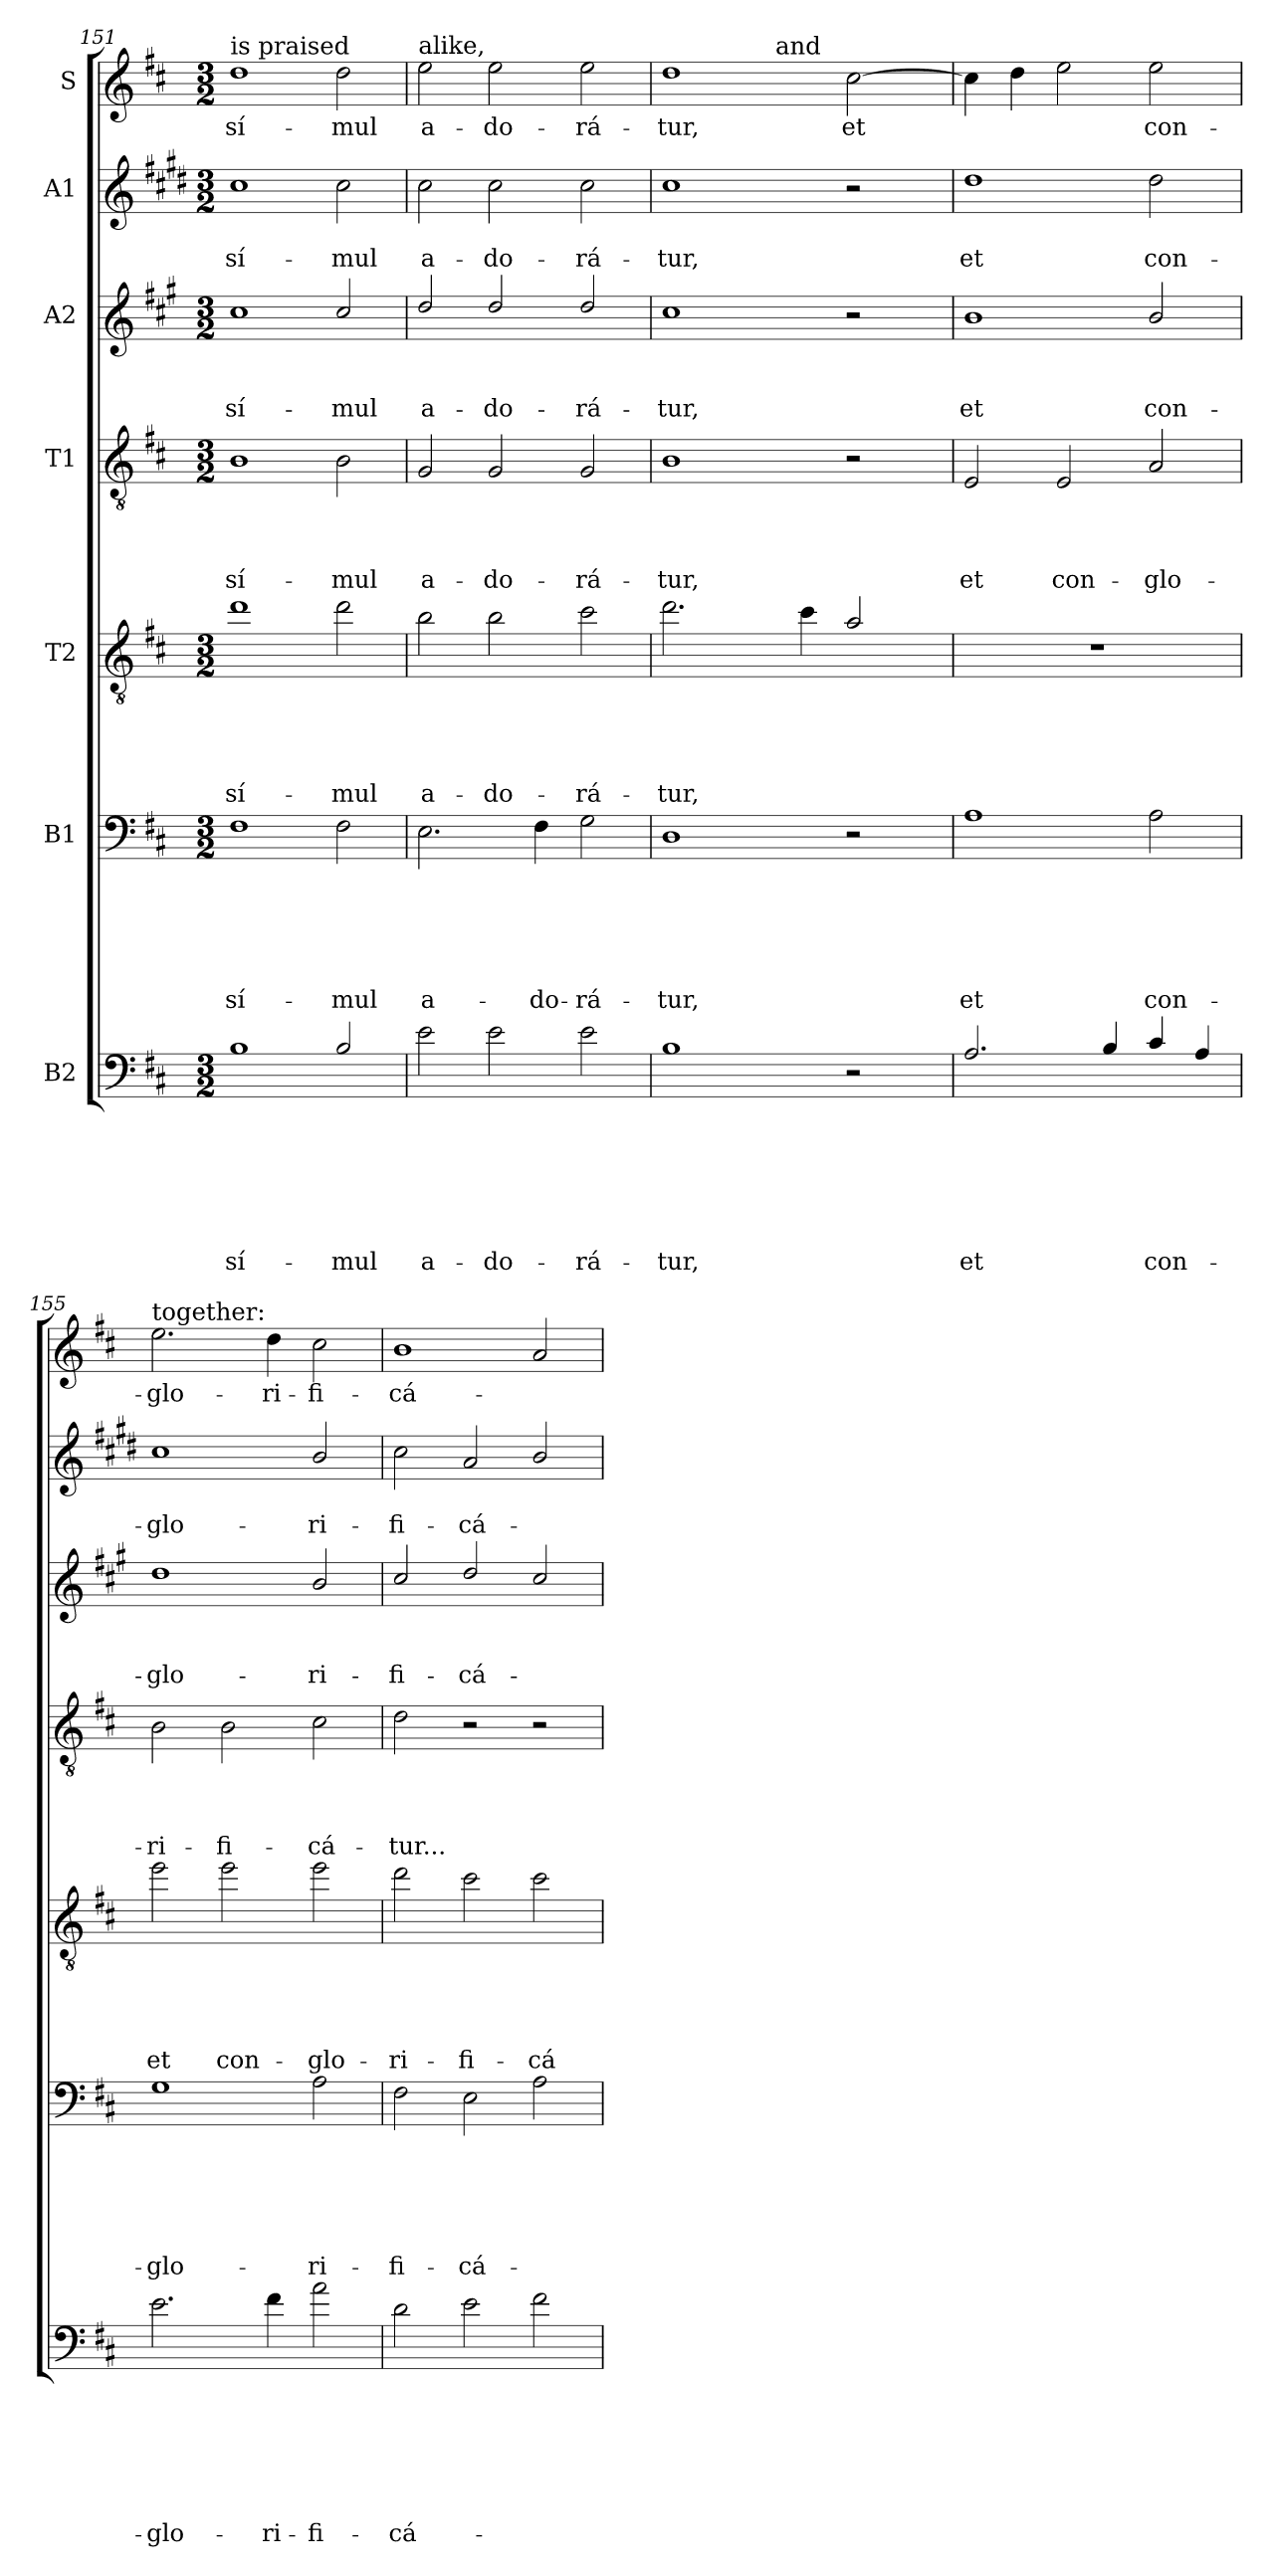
**kern	**text	**text	**text	**text	**text	**text	**text	**kern	**text	**text	**text	**text	**text	**text	**kern	**text	**text	**text	**text	**text	**kern	**text	**text	**text	**text	**kern	**text	**text	**text	**kern	**text	**text	**kern	**text
*part7	*part7	*part7	*part7	*part7	*part7	*part7	*part7	*part6	*part6	*part6	*part6	*part6	*part6	*part6	*part5	*part5	*part5	*part5	*part5	*part5	*part4	*part4	*part4	*part4	*part4	*part3	*part3	*part3	*part3	*part2	*part2	*part2	*part1	*part1
*staff7	*staff7	*staff7	*staff7	*staff7	*staff7	*staff7	*staff7	*staff6	*staff6	*staff6	*staff6	*staff6	*staff6	*staff6	*staff5	*staff5	*staff5	*staff5	*staff5	*staff5	*staff4	*staff4	*staff4	*staff4	*staff4	*staff3	*staff3	*staff3	*staff3	*staff2	*staff2	*staff2	*staff1	*staff1
*I"B2	*	*	*	*	*	*	*	*I"B1	*	*	*	*	*	*	*I"T2	*	*	*	*	*	*I"T1	*	*	*	*	*I"A2	*	*	*	*I"A1	*	*	*I"S	*
*clefF4	*	*	*	*	*	*	*	*clefF4	*	*	*	*	*	*	*clefGv2	*	*	*	*	*	*clefGv2	*	*	*	*	*clefG2	*	*	*	*clefG2	*	*	*clefG2	*
*ITrd7c12	*	*	*	*	*	*	*	*	*	*	*	*	*	*	*ITrd8c14	*	*	*	*	*	*	*	*	*	*	*ITrd4c7	*	*	*	*ITrd1c2	*	*	*	*
*k[f#c#]	*	*	*	*	*	*	*	*k[f#c#]	*	*	*	*	*	*	*k[f#c#]	*	*	*	*	*	*k[f#c#]	*	*	*	*	*k[f#c#]	*	*	*	*k[f#c#]	*	*	*k[f#c#]	*
*D:	*	*	*	*	*	*	*	*D:	*	*	*	*	*	*	*D:	*	*	*	*	*	*D:	*	*	*	*	*D:	*	*	*	*D:	*	*	*D:	*
*M3/2	*	*	*	*	*	*	*	*M3/2	*	*	*	*	*	*	*M3/2	*	*	*	*	*	*M3/2	*	*	*	*	*M3/2	*	*	*	*M3/2	*	*	*M3/2	*
=151	=151	=151	=151	=151	=151	=151	=151	=151	=151	=151	=151	=151	=151	=151	=151	=151	=151	=151	=151	=151	=151	=151	=151	=151	=151	=151	=151	=151	=151	=151	=151	=151	=151	=151
!	!	!	!	!	!	!	!	!	!	!	!	!	!	!	!	!	!	!	!	!	!	!	!	!	!	!	!	!	!	!	!	!	!LO:TX:a:t=is praised	!
!	!	!	!	!	!	!	!LO:LY:b	!	!	!	!	!	!	!LO:LY:b	!	!	!	!	!	!LO:LY:b	!	!	!	!	!LO:LY:b	!	!	!	!LO:LY:b	!	!	!LO:LY:b	!	!LO:LY:b
1BB	.	.	.	.	.	.	sí-	1F#	.	.	.	.	.	sí-	1d	.	.	.	.	sí-	1B	.	.	.	sí-	1f#	.	.	sí-	1b	.	sí-	1dd	sí-
!	!	!	!	!	!	!	!LO:LY:b	!	!	!	!	!	!	!LO:LY:b	!	!	!	!	!	!LO:LY:b	!	!	!	!	!LO:LY:b	!	!	!	!LO:LY:b	!	!	!LO:LY:b	!	!LO:LY:b
2BB/	.	.	.	.	.	.	-mul	2F#\	.	.	.	.	.	-mul	2d\	.	.	.	.	-mul	2B\	.	.	.	-mul	2f#/	.	.	-mul	2b\	.	-mul	2dd\	-mul
=152	=152	=152	=152	=152	=152	=152	=152	=152	=152	=152	=152	=152	=152	=152	=152	=152	=152	=152	=152	=152	=152	=152	=152	=152	=152	=152	=152	=152	=152	=152	=152	=152	=152	=152
!	!	!	!	!	!	!	!	!	!	!	!	!	!	!	!	!	!	!	!	!	!	!	!	!	!	!	!	!	!	!	!	!	!LO:TX:a:t=alike,	!
!	!	!	!	!	!	!	!LO:LY:b	!	!	!	!	!	!	!LO:LY:b	!	!	!	!	!	!LO:LY:b	!	!	!	!	!LO:LY:b	!	!	!	!LO:LY:b	!	!	!LO:LY:b	!	!LO:LY:b
2E\	.	.	.	.	.	.	a-	2.E\	.	.	.	.	.	a-	2B\	.	.	.	.	a-	2G/	.	.	.	a-	2g/	.	.	a-	2b\	.	a-	2ee\	a-
!	!	!	!	!	!	!	!LO:LY:b	!	!	!	!	!	!	!	!	!	!	!	!	!LO:LY:b	!	!	!	!	!LO:LY:b	!	!	!	!LO:LY:b	!	!	!LO:LY:b	!	!LO:LY:b
2E\	.	.	.	.	.	.	-do-	.	.	.	.	.	.	.	2B\	.	.	.	.	-do-	2G/	.	.	.	-do-	2g/	.	.	-do-	2b\	.	-do-	2ee\	-do-
!	!	!	!	!	!	!	!	!	!	!	!	!	!	!LO:LY:b	!	!	!	!	!	!	!	!	!	!	!	!	!	!	!	!	!	!	!	!
.	.	.	.	.	.	.	.	4F#\	.	.	.	.	.	-do-	.	.	.	.	.	.	.	.	.	.	.	.	.	.	.	.	.	.	.	.
!	!	!	!	!	!	!	!LO:LY:b	!	!	!	!	!	!	!LO:LY:b	!	!	!	!	!	!LO:LY:b	!	!	!	!	!LO:LY:b	!	!	!	!LO:LY:b	!	!	!LO:LY:b	!	!LO:LY:b
2E\	.	.	.	.	.	.	-rá-	2G\	.	.	.	.	.	-rá-	2c#\	.	.	.	.	-rá-	2G/	.	.	.	-rá-	2g/	.	.	-rá-	2b\	.	-rá-	2ee\	-rá-
!!LO:PB:g=z
=153	=153	=153	=153	=153	=153	=153	=153	=153	=153	=153	=153	=153	=153	=153	=153	=153	=153	=153	=153	=153	=153	=153	=153	=153	=153	=153	=153	=153	=153	=153	=153	=153	=153	=153
!	!	!	!	!	!	!	!LO:LY:b	!	!	!	!	!	!	!LO:LY:b	!	!	!	!	!	!LO:LY:b	!	!	!	!	!LO:LY:b	!	!	!	!LO:LY:b	!	!	!LO:LY:b	!	!LO:LY:b
*	*	*	*	*	*	*	*	*	*	*	*	*	*	*	*	*	*	*	*	*	*	*	*	*	*	*	*	*	*	*	*	*	*^	*
1BB	.	.	.	.	.	.	-tur,	1D	.	.	.	.	.	-tur,	2.d\	.	.	.	.	-tur,	1B	.	.	.	-tur,	1f#	.	.	-tur,	1b	.	-tur,	1dd	2ryy	-tur,
.	.	.	.	.	.	.	.	.	.	.	.	.	.	.	.	.	.	.	.	.	.	.	.	.	.	.	.	.	.	.	.	.	.	8ryy	.
.	.	.	.	.	.	.	.	.	.	.	.	.	.	.	.	.	.	.	.	.	.	.	.	.	.	.	.	.	.	.	.	.	.	32ryy	.
!	!	!	!	!	!	!	!	!	!	!	!	!	!	!	!	!	!	!	!	!	!	!	!	!	!	!	!	!	!	!	!	!	!	!LO:TX:a:t=and	!
.	.	.	.	.	.	.	.	.	.	.	.	.	.	.	.	.	.	.	.	.	.	.	.	.	.	.	.	.	.	.	.	.	.	2ryy	.
.	.	.	.	.	.	.	.	.	.	.	.	.	.	.	4c#\	.	.	.	.	.	.	.	.	.	.	.	.	.	.	.	.	.	.	.	.
!	!	!	!	!	!	!	!	!	!	!	!	!	!	!	!	!	!	!	!	!	!	!	!	!	!	!	!	!	!	!	!	!	!	!	!LO:LY:b
2r	.	.	.	.	.	.	.	2r	.	.	.	.	.	.	2A/	.	.	.	.	.	2r	.	.	.	.	2r	.	.	.	2r	.	.	[2cc#\	.	et
.	.	.	.	.	.	.	.	.	.	.	.	.	.	.	.	.	.	.	.	.	.	.	.	.	.	.	.	.	.	.	.	.	.	4ryy	.
.	.	.	.	.	.	.	.	.	.	.	.	.	.	.	.	.	.	.	.	.	.	.	.	.	.	.	.	.	.	.	.	.	.	16.ryy	.
=154	=154	=154	=154	=154	=154	=154	=154	=154	=154	=154	=154	=154	=154	=154	=154	=154	=154	=154	=154	=154	=154	=154	=154	=154	=154	=154	=154	=154	=154	=154	=154	=154	=154	=154	=154
!	!	!	!	!	!	!	!	!	!	!	!	!	!	!	!	!	!	!	!	!	!	!	!	!	!	!	!	!	!	!	!	!	!LO:TX:a:t=glorified	!	!
!	!	!	!	!	!	!	!LO:LY:b	!	!	!	!	!	!	!LO:LY:b	!	!	!	!	!	!	!	!	!	!	!LO:LY:b	!	!	!	!LO:LY:b	!	!	!LO:LY:b	!	!	!
*	*	*	*	*	*	*	*	*	*	*	*	*	*	*	*	*	*	*	*	*	*	*	*	*	*	*	*	*	*	*	*	*	*v	*v	*
2.AA/	.	.	.	.	.	.	et	1A	.	.	.	.	.	et	1.r	.	.	.	.	.	2E/	.	.	.	et	1e	.	.	et	1cc#	.	et	4cc#\]	.
.	.	.	.	.	.	.	.	.	.	.	.	.	.	.	.	.	.	.	.	.	.	.	.	.	.	.	.	.	.	.	.	.	4dd\	.
!	!	!	!	!	!	!	!	!	!	!	!	!	!	!	!	!	!	!	!	!	!	!	!	!	!LO:LY:b	!	!	!	!	!	!	!	!	!
.	.	.	.	.	.	.	.	.	.	.	.	.	.	.	.	.	.	.	.	.	2E/	.	.	.	con-	.	.	.	.	.	.	.	2ee\	.
4BB/	.	.	.	.	.	.	.	.	.	.	.	.	.	.	.	.	.	.	.	.	.	.	.	.	.	.	.	.	.	.	.	.	.	.
!	!	!	!	!	!	!	!LO:LY:b	!	!	!	!	!	!	!LO:LY:b	!	!	!	!	!	!	!	!	!	!	!LO:LY:b	!	!	!	!LO:LY:b	!	!	!LO:LY:b	!	!LO:LY:b
4C#/	.	.	.	.	.	.	con-	2A\	.	.	.	.	.	con-	.	.	.	.	.	.	2A/	.	.	.	-glo-	2e/	.	.	con-	2cc#\	.	con-	2ee\	con-
4AA/	.	.	.	.	.	.	.	.	.	.	.	.	.	.	.	.	.	.	.	.	.	.	.	.	.	.	.	.	.	.	.	.	.	.
=155	=155	=155	=155	=155	=155	=155	=155	=155	=155	=155	=155	=155	=155	=155	=155	=155	=155	=155	=155	=155	=155	=155	=155	=155	=155	=155	=155	=155	=155	=155	=155	=155	=155	=155
!	!	!	!	!	!	!	!	!	!	!	!	!	!	!	!	!	!	!	!	!	!	!	!	!	!	!	!	!	!	!	!	!	!LO:TX:a:t=together&colon;	!
!	!	!	!	!	!	!	!LO:LY:b	!	!	!	!	!	!	!LO:LY:b	!	!	!	!	!	!LO:LY:b	!	!	!	!	!LO:LY:b	!	!	!	!LO:LY:b	!	!	!LO:LY:b	!	!LO:LY:b
2.E\	.	.	.	.	.	.	-glo-	1G	.	.	.	.	.	-glo-	2e\	.	.	.	.	et	2B\	.	.	.	-ri-	1g	.	.	-glo-	1b	.	-glo-	2.ee\	-glo-
!	!	!	!	!	!	!	!	!	!	!	!	!	!	!	!	!	!	!	!	!LO:LY:b	!	!	!	!	!LO:LY:b	!	!	!	!	!	!	!	!	!
.	.	.	.	.	.	.	.	.	.	.	.	.	.	.	2e\	.	.	.	.	con-	2B\	.	.	.	-fi-	.	.	.	.	.	.	.	.	.
!	!	!	!	!	!	!	!LO:LY:b	!	!	!	!	!	!	!	!	!	!	!	!	!	!	!	!	!	!	!	!	!	!	!	!	!	!	!LO:LY:b
4F#\	.	.	.	.	.	.	-ri-	.	.	.	.	.	.	.	.	.	.	.	.	.	.	.	.	.	.	.	.	.	.	.	.	.	4dd\	-ri-
!	!	!	!	!	!	!	!LO:LY:b	!	!	!	!	!	!	!LO:LY:b	!	!	!	!	!	!LO:LY:b	!	!	!	!	!LO:LY:b	!	!	!	!LO:LY:b	!	!	!LO:LY:b	!	!LO:LY:b
2A\	.	.	.	.	.	.	-fi-	2A\	.	.	.	.	.	-ri-	2e\	.	.	.	.	-glo-	2c#\	.	.	.	-cá-	2e/	.	.	-ri-	2a/	.	-ri-	2cc#\	-fi-
=156	=156	=156	=156	=156	=156	=156	=156	=156	=156	=156	=156	=156	=156	=156	=156	=156	=156	=156	=156	=156	=156	=156	=156	=156	=156	=156	=156	=156	=156	=156	=156	=156	=156	=156
!	!	!	!	!	!	!	!LO:LY:b	!	!	!	!	!	!	!LO:LY:b	!	!	!	!	!	!LO:LY:b	!	!	!	!	!LO:LY:b	!	!	!	!LO:LY:b	!	!	!LO:LY:b	!	!LO:LY:b
2D\	.	.	.	.	.	.	-cá-	2F#\	.	.	.	.	.	-fi-	2d\	.	.	.	.	-ri-	2d\	.	.	.	-tur...	2f#/	.	.	-fi-	2b\	.	-fi-	1b	-cá-
!	!	!	!	!	!	!	!	!	!	!	!	!	!	!LO:LY:b	!	!	!	!	!	!LO:LY:b	!	!	!	!	!	!	!	!	!LO:LY:b	!	!	!LO:LY:b	!	!
2E\	.	.	.	.	.	.	.	2E\	.	.	.	.	.	-cá-	2c#\	.	.	.	.	-fi-	2r	.	.	.	.	2g/	.	.	-cá-	2g/	.	-cá-	.	.
!	!	!	!	!	!	!	!	!	!	!	!	!	!	!	!	!	!	!	!	!LO:LY:b	!	!	!	!	!	!	!	!	!	!	!	!	!	!
2F#\	.	.	.	.	.	.	.	2A\	.	.	.	.	.	.	2c#\	.	.	.	.	-cá-	2r	.	.	.	.	2f#/	.	.	.	2a/	.	.	2a/	.
=	=	=	=	=	=	=	=	=	=	=	=	=	=	=	=	=	=	=	=	=	=	=	=	=	=	=	=	=	=	=	=	=	=	=
*-	*-	*-	*-	*-	*-	*-	*-	*-	*-	*-	*-	*-	*-	*-	*-	*-	*-	*-	*-	*-	*-	*-	*-	*-	*-	*-	*-	*-	*-	*-	*-	*-	*-	*-
